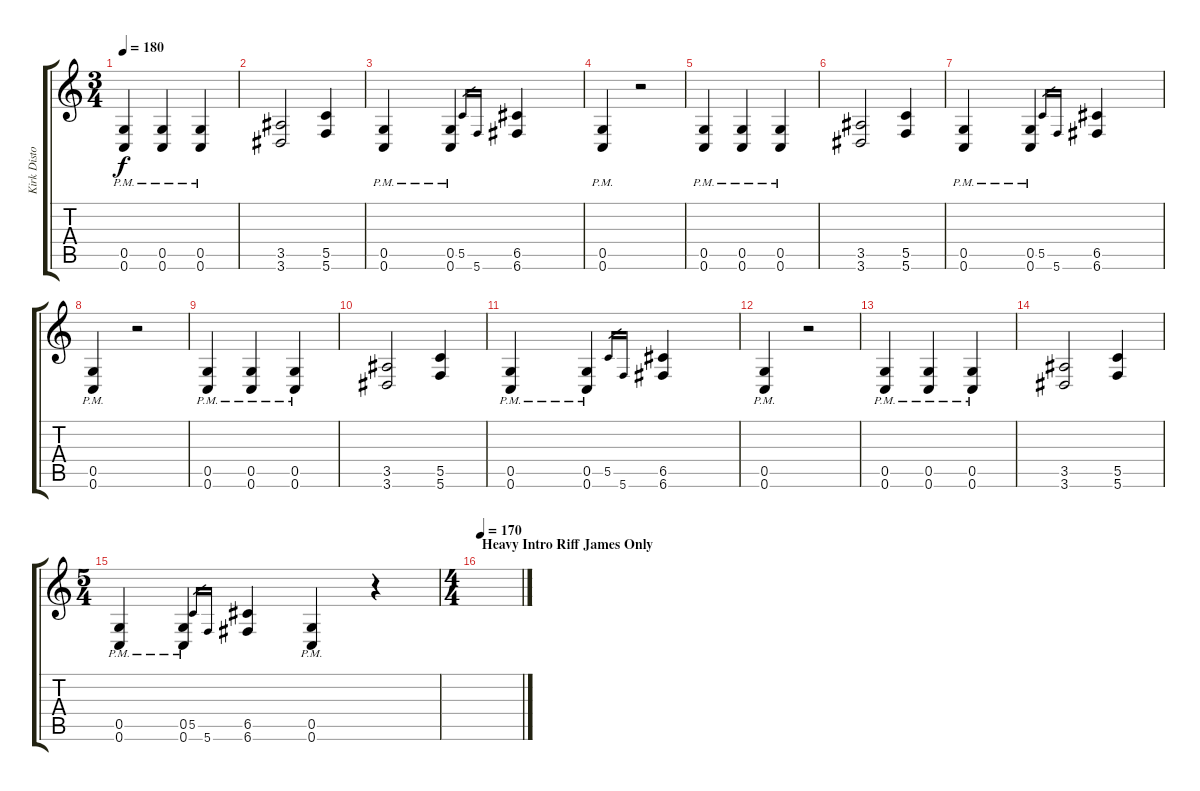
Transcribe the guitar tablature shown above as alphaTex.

\track ("Kirk Distortion" "Kirk Disto") {instrument distortionguitar}
\staff {score tabs}
\tuning (D4 A3 F3 C3 G2 C2) {hide}
\ts (3 4)
\tempo 180
\clef g2
\ks c
(0.5{pm} 0.6{pm}).4{dy f} (0.5{pm} 0.6{pm}).4 (0.5{pm} 0.6{pm}).4 |
(3.5 3.6).2 (5.5 5.6).4 |
(0.5{pm} 0.6{pm}).4 (0.5{pm} 0.6{pm}).4 5.5.16{gr} 5.6.16{gr} (6.5 6.6).4 |
(0.5{pm} 0.6{pm}).4 r.2 |
(0.5{pm} 0.6{pm}).4 (0.5{pm} 0.6{pm}).4 (0.5{pm} 0.6{pm}).4 |
(3.5 3.6).2 (5.5 5.6).4 |
(0.5{pm} 0.6{pm}).4 (0.5{pm} 0.6{pm}).4 5.5.16{gr} 5.6.16{gr} (6.5 6.6).4 |
(0.5{pm} 0.6{pm}).4 r.2 |
(0.5{pm} 0.6{pm}).4 (0.5{pm} 0.6{pm}).4 (0.5{pm} 0.6{pm}).4 |
(3.5 3.6).2 (5.5 5.6).4 |
(0.5{pm} 0.6{pm}).4 (0.5{pm} 0.6{pm}).4 5.5.16{gr} 5.6.16{gr} (6.5 6.6).4 |
(0.5{pm} 0.6{pm}).4 r.2 |
(0.5{pm} 0.6{pm}).4 (0.5{pm} 0.6{pm}).4 (0.5{pm} 0.6{pm}).4 |
(3.5 3.6).2 (5.5 5.6).4 |
\ts (5 4)
(0.5{pm} 0.6{pm}).4 (0.5{pm} 0.6{pm}).4 5.5.16{gr} 5.6.16{gr} (6.5 6.6).4 (0.5{pm} 0.6{pm}).4 r.4 |
\ts (4 4)
\section ("" "Heavy Intro Riff James Only")
\tempo 170
